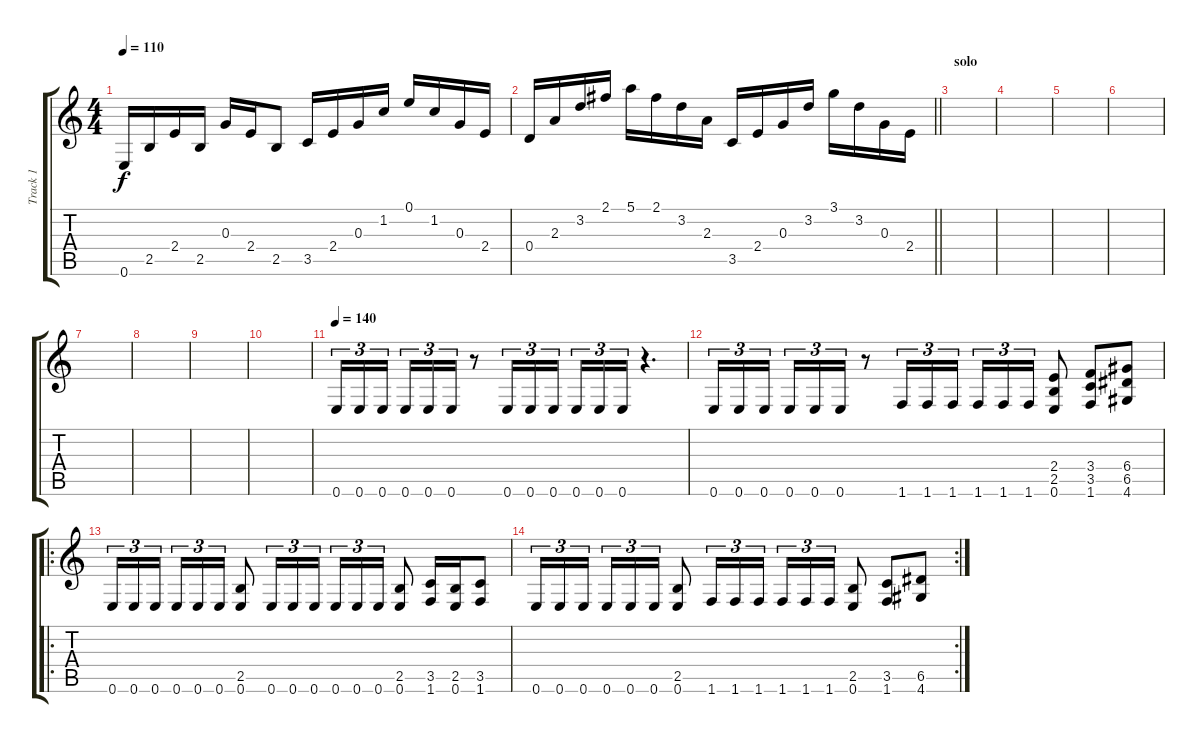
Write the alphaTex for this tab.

\track ("Track 1" "Track 1") {instrument distortionguitar}
\staff {score tabs}
\tuning (E4 B3 G3 D3 A2 E2) {hide}
\ts (4 4)
\tempo 110
\clef g2
\ks c
0.6.16{dy f} 2.5.16 2.4.16 2.5.16 0.3.16 2.4.16 2.5.8 3.5.16 2.4.16 0.3.16 1.2.16 0.1.16 1.2.16 0.3.16 2.4.16 |
\barLineRight lightlight
0.4.16 2.3.16 3.2.16 2.1.16 5.1.16 2.1.16 3.2.16 2.3.16 3.5.16 2.4.16 0.3.16 3.2.16 3.1.16 3.2.16 0.3.16 2.4.16 |
\section ("" "solo")
|
|
|
|
|
|
|
|
\tempo 140
0.6.16{tu (3 2)} 0.6.16{tu (3 2)} 0.6.16{tu (3 2) beam splitsecondary} 0.6.16{tu (3 2)} 0.6.16{tu (3 2)} 0.6.16{tu (3 2)} r.8 0.6.16{tu (3 2)} 0.6.16{tu (3 2)} 0.6.16{tu (3 2)} 0.6.16{tu (3 2)} 0.6.16{tu (3 2)} 0.6.16{tu (3 2)} r.4{d} |
0.6.16{tu (3 2)} 0.6.16{tu (3 2)} 0.6.16{tu (3 2) beam splitsecondary} 0.6.16{tu (3 2)} 0.6.16{tu (3 2)} 0.6.16{tu (3 2)} r.8 1.6.16{tu (3 2)} 1.6.16{tu (3 2)} 1.6.16{tu (3 2)} 1.6.16{tu (3 2)} 1.6.16{tu (3 2)} 1.6.16{tu (3 2)} (2.4 2.5 0.6).8 (3.4 3.5 1.6).8 (6.4 6.5 4.6).8 |
\ro
0.6.16{tu (3 2)} 0.6.16{tu (3 2)} 0.6.16{tu (3 2) beam splitsecondary} 0.6.16{tu (3 2)} 0.6.16{tu (3 2)} 0.6.16{tu (3 2)} (2.5 0.6).8 0.6.16{tu (3 2)} 0.6.16{tu (3 2)} 0.6.16{tu (3 2)} 0.6.16{tu (3 2)} 0.6.16{tu (3 2)} 0.6.16{tu (3 2)} (2.5 0.6).8 (3.5 1.6).16 (2.5 0.6).16 (3.5 1.6).8 |
\rc 2
0.6.16{tu (3 2)} 0.6.16{tu (3 2)} 0.6.16{tu (3 2) beam splitsecondary} 0.6.16{tu (3 2)} 0.6.16{tu (3 2)} 0.6.16{tu (3 2)} (2.5 0.6).8 1.6.16{tu (3 2)} 1.6.16{tu (3 2)} 1.6.16{tu (3 2)} 1.6.16{tu (3 2)} 1.6.16{tu (3 2)} 1.6.16{tu (3 2)} (2.5 0.6).8 (3.5 1.6).8 (6.5 4.6).8
